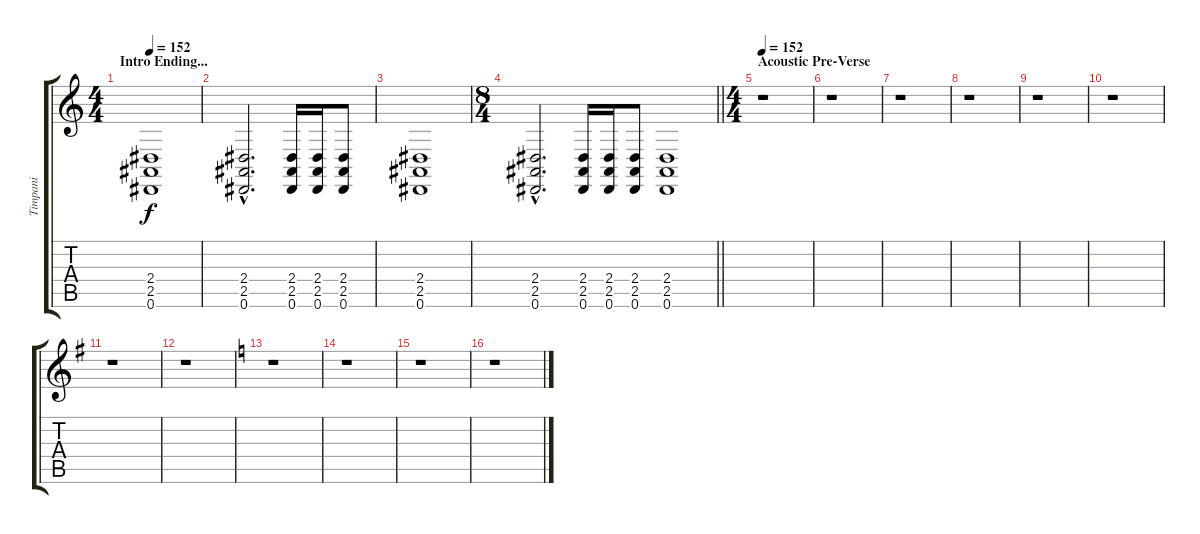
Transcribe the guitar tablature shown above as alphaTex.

\track ("Timpani" "Timpani") {instrument timpani}
\staff {score tabs}
\tuning (Eb4 Bb3 Gb3 Db3 Ab2 Eb2) {hide}
\ts (4 4)
\section ("" "Intro Ending...")
\tempo 152
\clef g2
\ks c
(2.4 2.5 0.6).1{dy f} |
(2.4{hac} 2.5{hac} 0.6{hac}).2{d} (2.4 2.5 0.6).16 (2.4 2.5 0.6).16 (2.4 2.5 0.6).8 |
(2.4 2.5 0.6).1 |
\ts (8 4)
\barLineRight lightlight
(2.4{hac} 2.5{hac} 0.6{hac}).2{d} (2.4 2.5 0.6).16 (2.4 2.5 0.6).16 (2.4 2.5 0.6).8 (2.4 2.5 0.6).1 |
\ts (4 4)
\section ("" "Acoustic Pre-Verse")
\tempo 152
r.1 |
r.1 |
r.1 |
r.1 |
r.1 |
r.1 |
\ks g
r.1 |
r.1 |
\ks c
r.1 |
r.1 |
r.1 |
r.1
